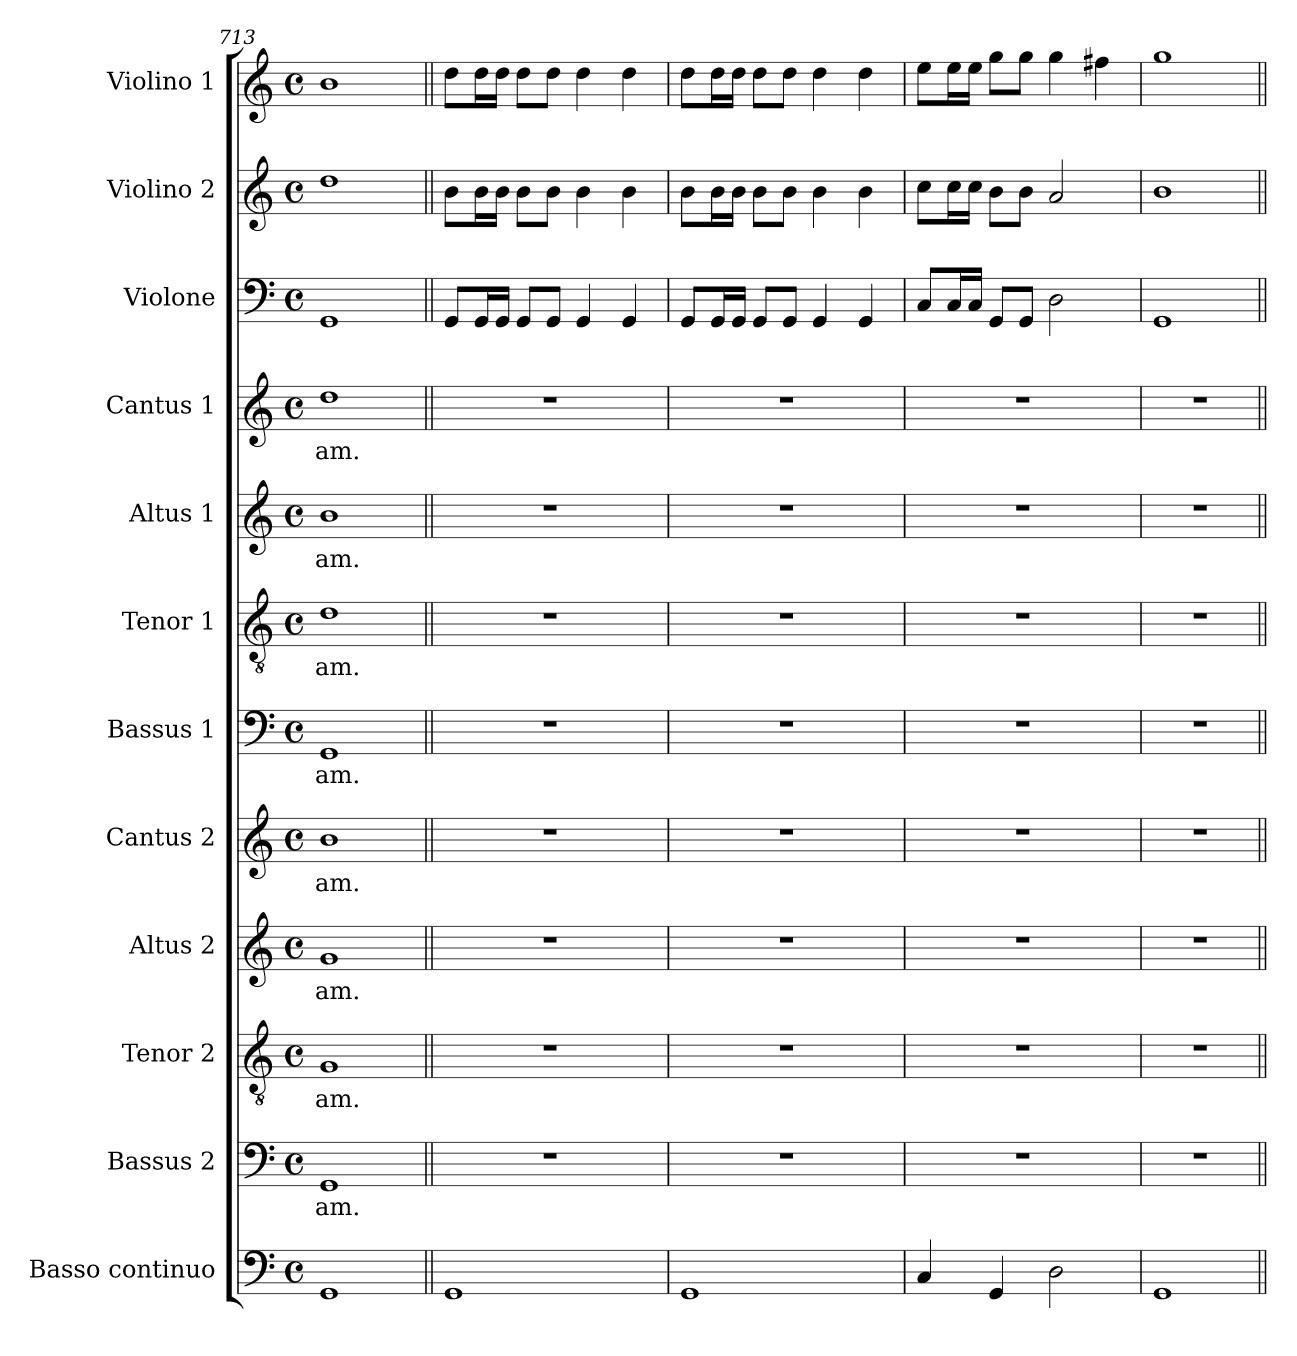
**kern	**kern	**text	**kern	**text	**kern	**text	**kern	**text	**kern	**text	**kern	**text	**kern	**text	**kern	**text	**kern	**kern	**kern
*part12	*part11	*part11	*part10	*part10	*part9	*part9	*part8	*part8	*part7	*part7	*part6	*part6	*part5	*part5	*part4	*part4	*part3	*part2	*part1
*staff12	*staff11	*staff11	*staff10	*staff10	*staff9	*staff9	*staff8	*staff8	*staff7	*staff7	*staff6	*staff6	*staff5	*staff5	*staff4	*staff4	*staff3	*staff2	*staff1
*I"Basso continuo	*I"Bassus 2	*	*I"Tenor 2	*	*I"Altus 2	*	*I"Cantus 2	*	*I"Bassus 1	*	*I"Tenor 1	*	*I"Altus 1	*	*I"Cantus 1	*	*I"Violone	*I"Violino 2	*I"Violino 1
*I'BC	*I'B2	*	*I'T2	*	*I'A2	*	*I'C2	*	*I'B1	*	*I'T1	*	*I'A1	*	*I'C1	*	*I'Vn	*I'V2	*I'V1
*clefF4	*clefF4	*	*clefGv2	*	*clefG2	*	*clefG2	*	*clefF4	*	*clefGv2	*	*clefG2	*	*clefG2	*	*clefF4	*clefG2	*clefG2
*ITrd7c12	*	*	*	*	*	*	*	*	*	*	*	*	*	*	*	*	*ITrd7c12	*	*
*k[]	*k[]	*	*k[]	*	*k[]	*	*k[]	*	*k[]	*	*k[]	*	*k[]	*	*k[]	*	*k[]	*k[]	*k[]
*C:	*C:	*	*C:	*	*C:	*	*C:	*	*C:	*	*C:	*	*C:	*	*C:	*	*C:	*C:	*C:
*M4/4	*M4/4	*	*M4/4	*	*M4/4	*	*M4/4	*	*M4/4	*	*M4/4	*	*M4/4	*	*M4/4	*	*M4/4	*M4/4	*M4/4
*met(c)	*met(c)	*	*met(c)	*	*met(c)	*	*met(c)	*	*met(c)	*	*met(c)	*	*met(c)	*	*met(c)	*	*met(c)	*met(c)	*met(c)
=713	=713	=713	=713	=713	=713	=713	=713	=713	=713	=713	=713	=713	=713	=713	=713	=713	=713	=713	=713
!	!	!LO:LY:b	!	!LO:LY:b	!	!LO:LY:b	!	!LO:LY:b	!	!LO:LY:b	!	!LO:LY:b	!	!LO:LY:b	!	!LO:LY:b	!	!	!
1GGG	1GG	-am.	1G	-am.	1g	-am.	1b	-am.	1GG	-am.	1d	-am.	1b	-am.	1dd	-am.	1GGG	1dd	1b
!!LO:LB:g=z
=714||	=714||	=714||	=714||	=714||	=714||	=714||	=714||	=714||	=714||	=714||	=714||	=714||	=714||	=714||	=714||	=714||	=714||	=714||	=714||
1GGG	1r	.	1r	.	1r	.	1r	.	1r	.	1r	.	1r	.	1r	.	8GGG/L	8b\L	8dd\L
.	.	.	.	.	.	.	.	.	.	.	.	.	.	.	.	.	16GGG/L	16b\L	16dd\L
.	.	.	.	.	.	.	.	.	.	.	.	.	.	.	.	.	16GGG/JJ	16b\JJ	16dd\JJ
.	.	.	.	.	.	.	.	.	.	.	.	.	.	.	.	.	8GGG/L	8b\L	8dd\L
.	.	.	.	.	.	.	.	.	.	.	.	.	.	.	.	.	8GGG/J	8b\J	8dd\J
.	.	.	.	.	.	.	.	.	.	.	.	.	.	.	.	.	4GGG/	4b\	4dd\
.	.	.	.	.	.	.	.	.	.	.	.	.	.	.	.	.	4GGG/	4b\	4dd\
=715	=715	=715	=715	=715	=715	=715	=715	=715	=715	=715	=715	=715	=715	=715	=715	=715	=715	=715	=715
1GGG	1r	.	1r	.	1r	.	1r	.	1r	.	1r	.	1r	.	1r	.	8GGG/L	8b\L	8dd\L
.	.	.	.	.	.	.	.	.	.	.	.	.	.	.	.	.	16GGG/L	16b\L	16dd\L
.	.	.	.	.	.	.	.	.	.	.	.	.	.	.	.	.	16GGG/JJ	16b\JJ	16dd\JJ
.	.	.	.	.	.	.	.	.	.	.	.	.	.	.	.	.	8GGG/L	8b\L	8dd\L
.	.	.	.	.	.	.	.	.	.	.	.	.	.	.	.	.	8GGG/J	8b\J	8dd\J
.	.	.	.	.	.	.	.	.	.	.	.	.	.	.	.	.	4GGG/	4b\	4dd\
.	.	.	.	.	.	.	.	.	.	.	.	.	.	.	.	.	4GGG/	4b\	4dd\
=716	=716	=716	=716	=716	=716	=716	=716	=716	=716	=716	=716	=716	=716	=716	=716	=716	=716	=716	=716
4CC/	1r	.	1r	.	1r	.	1r	.	1r	.	1r	.	1r	.	1r	.	8CC/L	8cc\L	8ee\L
.	.	.	.	.	.	.	.	.	.	.	.	.	.	.	.	.	16CC/L	16cc\L	16ee\L
.	.	.	.	.	.	.	.	.	.	.	.	.	.	.	.	.	16CC/JJ	16cc\JJ	16ee\JJ
4GGG/	.	.	.	.	.	.	.	.	.	.	.	.	.	.	.	.	8GGG/L	8b\L	8gg\L
.	.	.	.	.	.	.	.	.	.	.	.	.	.	.	.	.	8GGG/J	8b\J	8gg\J
2DD\	.	.	.	.	.	.	.	.	.	.	.	.	.	.	.	.	2DD\	2a/	4gg\
.	.	.	.	.	.	.	.	.	.	.	.	.	.	.	.	.	.	.	4ff#X\
=717	=717	=717	=717	=717	=717	=717	=717	=717	=717	=717	=717	=717	=717	=717	=717	=717	=717	=717	=717
1GGG	1r	.	1r	.	1r	.	1r	.	1r	.	1r	.	1r	.	1r	.	1GGG	1b	1gg
=||	=||	=||	=||	=||	=||	=||	=||	=||	=||	=||	=||	=||	=||	=||	=||	=||	=||	=||	=||
*-	*-	*-	*-	*-	*-	*-	*-	*-	*-	*-	*-	*-	*-	*-	*-	*-	*-	*-	*-
